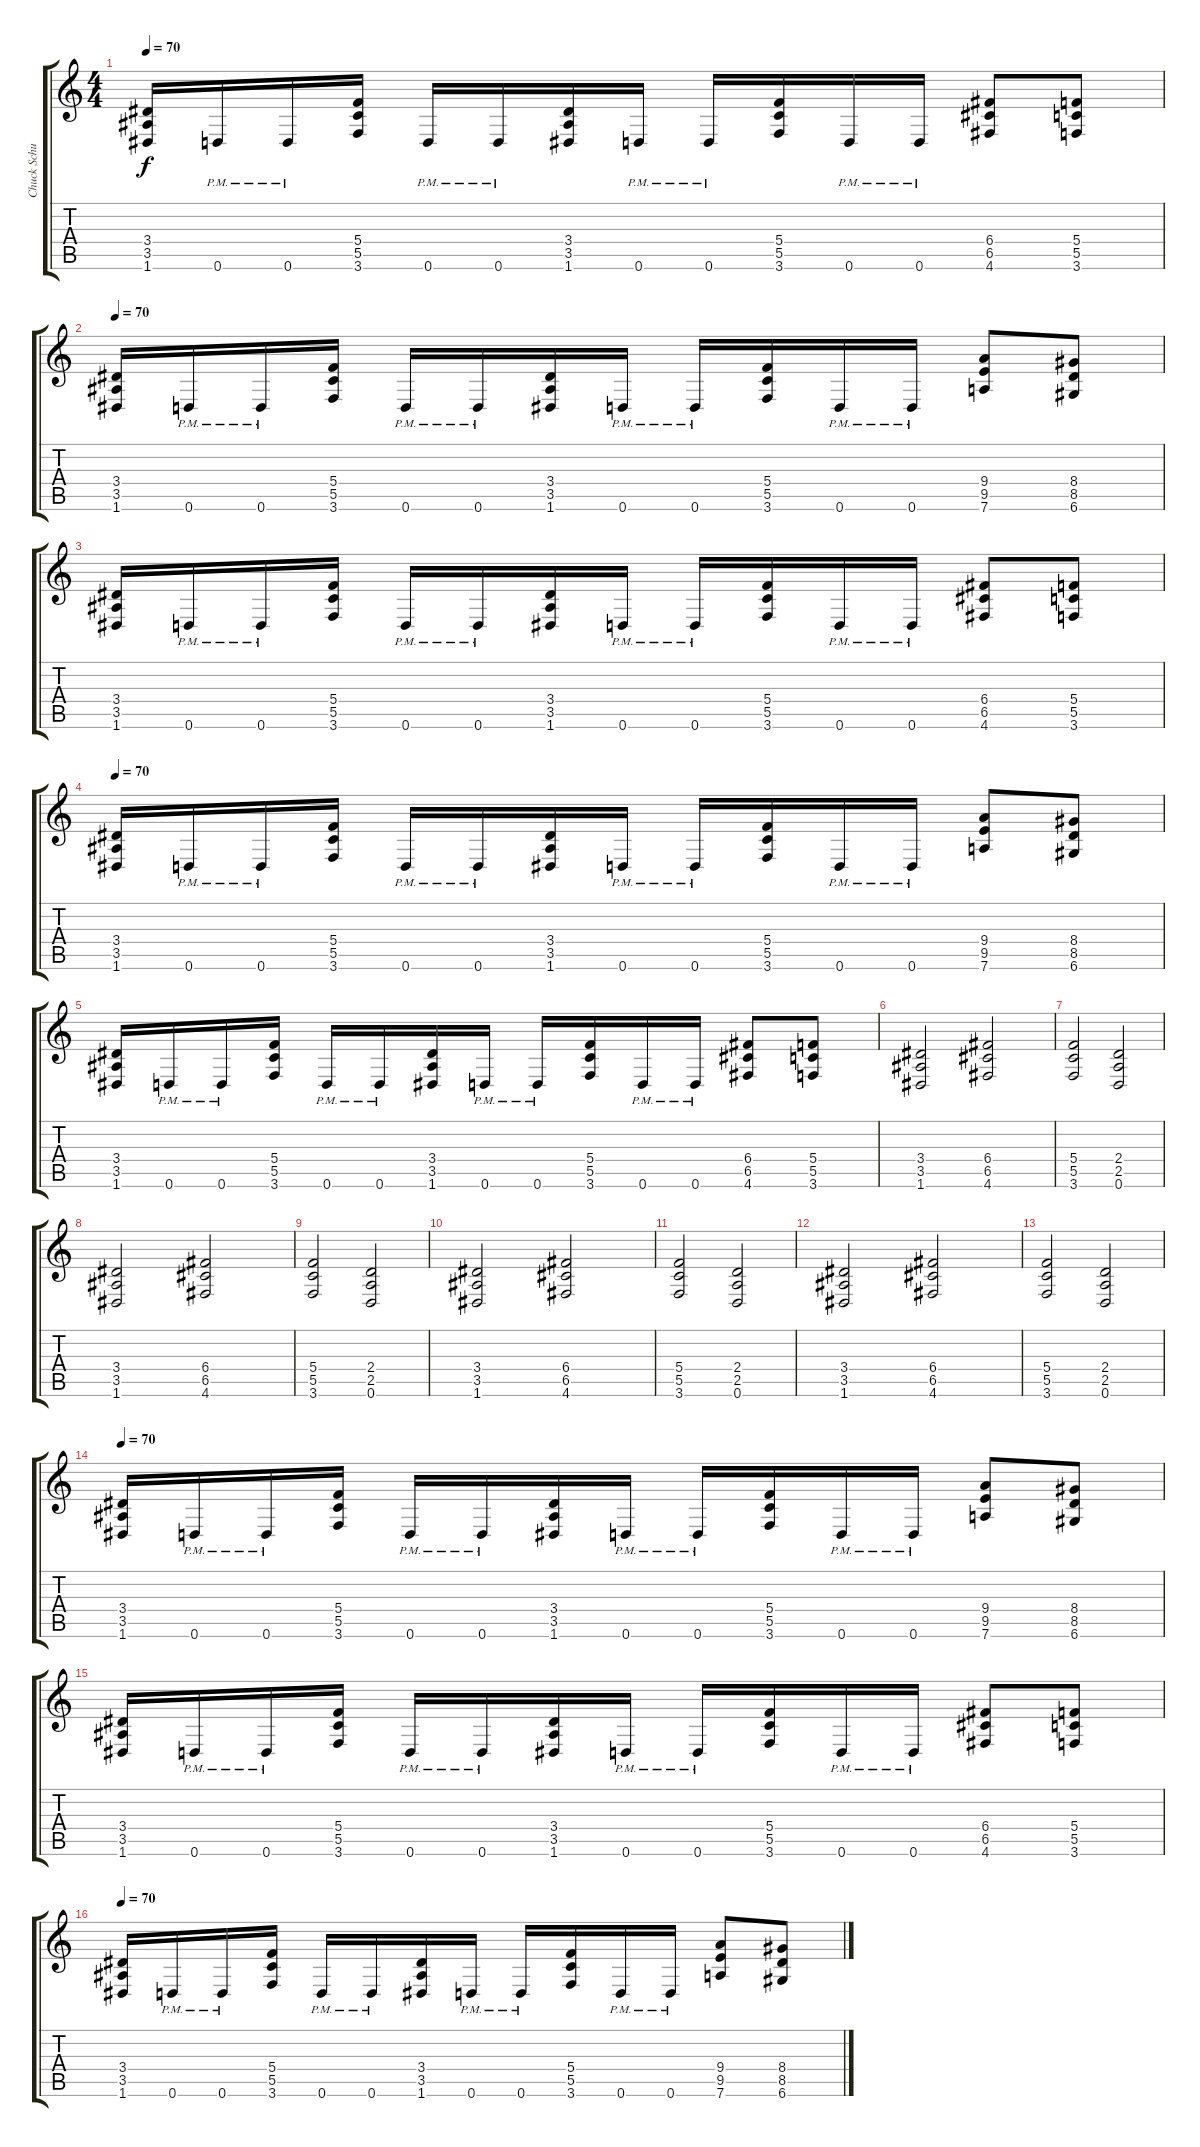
\track ("Chuck Schuldiner" "Chuck Schu") {instrument distortionguitar}
\staff {score tabs}
\tuning (D4 A3 F3 C3 G2 D2) {hide}
\ts (4 4)
\tempo 70
\clef g2
\ks c
(3.4 3.5 1.6).16{dy f} 0.6{pm}.16 0.6{pm}.16 (5.4 5.5 3.6).16 0.6{pm}.16 0.6{pm}.16 (3.4 3.5 1.6).16 0.6{pm}.16 0.6{pm}.16 (5.4 5.5 3.6).16 0.6{pm}.16 0.6{pm}.16 (6.4 6.5 4.6).8 (5.4 5.5 3.6).8 |
\tempo 70
(3.4 3.5 1.6).16 0.6{pm}.16 0.6{pm}.16 (5.4 5.5 3.6).16 0.6{pm}.16 0.6{pm}.16 (3.4 3.5 1.6).16 0.6{pm}.16 0.6{pm}.16 (5.4 5.5 3.6).16 0.6{pm}.16 0.6{pm}.16 (9.4 9.5 7.6).8 (8.4 8.5 6.6).8 |
(3.4 3.5 1.6).16 0.6{pm}.16 0.6{pm}.16 (5.4 5.5 3.6).16 0.6{pm}.16 0.6{pm}.16 (3.4 3.5 1.6).16 0.6{pm}.16 0.6{pm}.16 (5.4 5.5 3.6).16 0.6{pm}.16 0.6{pm}.16 (6.4 6.5 4.6).8 (5.4 5.5 3.6).8 |
\tempo 70
(3.4 3.5 1.6).16 0.6{pm}.16 0.6{pm}.16 (5.4 5.5 3.6).16 0.6{pm}.16 0.6{pm}.16 (3.4 3.5 1.6).16 0.6{pm}.16 0.6{pm}.16 (5.4 5.5 3.6).16 0.6{pm}.16 0.6{pm}.16 (9.4 9.5 7.6).8 (8.4 8.5 6.6).8 |
(3.4 3.5 1.6).16 0.6{pm}.16 0.6{pm}.16 (5.4 5.5 3.6).16 0.6{pm}.16 0.6{pm}.16 (3.4 3.5 1.6).16 0.6{pm}.16 0.6{pm}.16 (5.4 5.5 3.6).16 0.6{pm}.16 0.6{pm}.16 (6.4 6.5 4.6).8 (5.4 5.5 3.6).8 |
(3.4 3.5 1.6).2 (6.4 6.5 4.6).2 |
(5.4 5.5 3.6).2 (2.4 2.5 0.6).2 |
(3.4 3.5 1.6).2 (6.4 6.5 4.6).2 |
(5.4 5.5 3.6).2 (2.4 2.5 0.6).2 |
(3.4 3.5 1.6).2 (6.4 6.5 4.6).2 |
(5.4 5.5 3.6).2 (2.4 2.5 0.6).2 |
(3.4 3.5 1.6).2 (6.4 6.5 4.6).2 |
(5.4 5.5 3.6).2 (2.4 2.5 0.6).2 |
\tempo 70
(3.4 3.5 1.6).16 0.6{pm}.16 0.6{pm}.16 (5.4 5.5 3.6).16 0.6{pm}.16 0.6{pm}.16 (3.4 3.5 1.6).16 0.6{pm}.16 0.6{pm}.16 (5.4 5.5 3.6).16 0.6{pm}.16 0.6{pm}.16 (9.4 9.5 7.6).8 (8.4 8.5 6.6).8 |
(3.4 3.5 1.6).16 0.6{pm}.16 0.6{pm}.16 (5.4 5.5 3.6).16 0.6{pm}.16 0.6{pm}.16 (3.4 3.5 1.6).16 0.6{pm}.16 0.6{pm}.16 (5.4 5.5 3.6).16 0.6{pm}.16 0.6{pm}.16 (6.4 6.5 4.6).8 (5.4 5.5 3.6).8 |
\tempo 70
(3.4 3.5 1.6).16 0.6{pm}.16 0.6{pm}.16 (5.4 5.5 3.6).16 0.6{pm}.16 0.6{pm}.16 (3.4 3.5 1.6).16 0.6{pm}.16 0.6{pm}.16 (5.4 5.5 3.6).16 0.6{pm}.16 0.6{pm}.16 (9.4 9.5 7.6).8 (8.4 8.5 6.6).8
